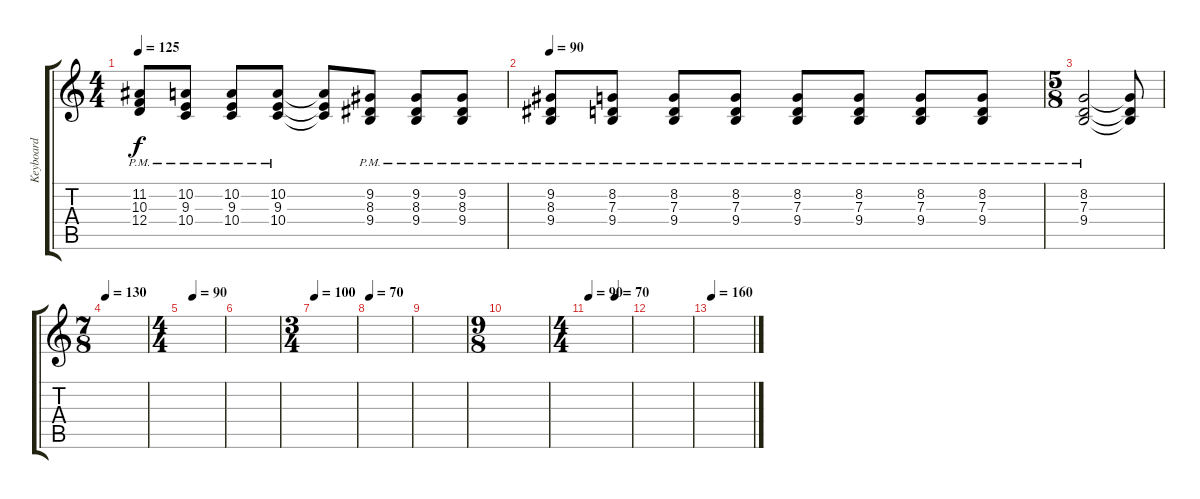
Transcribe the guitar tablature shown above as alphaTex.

\track ("Keyboard" "Keyboard") {instrument stringensemble1}
\staff {score tabs}
\tuning (E4 B3 G3 D3 A2 E2) {hide}
\ts (4 4)
\tempo 125
\clef g2
\ks c
(11.2{pm} 10.3{pm} 12.4{pm}).8{dy f} (10.2{pm} 9.3{pm} 10.4{pm}).8 (10.2{pm} 9.3{pm} 10.4{pm}).8 (10.2{pm} 9.3{pm} 10.4{pm}).8 (10.2{t} 9.3{t} 10.4{t}).8 (9.2{pm} 8.3{pm} 9.4{pm}).8 (9.2{pm} 8.3{pm} 9.4{pm}).8 (9.2{pm} 8.3{pm} 9.4{pm}).8 |
\tempo 90
(9.2{pm} 8.3{pm} 9.4{pm}).8 (8.2{pm} 7.3{pm} 9.4{pm}).8 (8.2{pm} 7.3{pm} 9.4{pm}).8 (8.2{pm} 7.3{pm} 9.4{pm}).8 (8.2{pm} 7.3{pm} 9.4{pm}).8 (8.2{pm} 7.3{pm} 9.4{pm}).8 (8.2{pm} 7.3{pm} 9.4{pm}).8 (8.2{pm} 7.3{pm} 9.4{pm}).8 |
\ts (5 8)
(8.2{pm} 7.3{pm} 9.4{pm}).2 (8.2{t} 7.3{t} 9.4{t}).8 |
\ts (7 8)
\tempo 130
|
\ts (4 4)
\tempo (90 0.25)
|
|
\ts (3 4)
\tempo 100
|
\tempo 70
|
|
\ts (9 8)
|
\ts (4 4)
\tempo 90
\tempo (70 0.625)
|
|
\tempo 160
